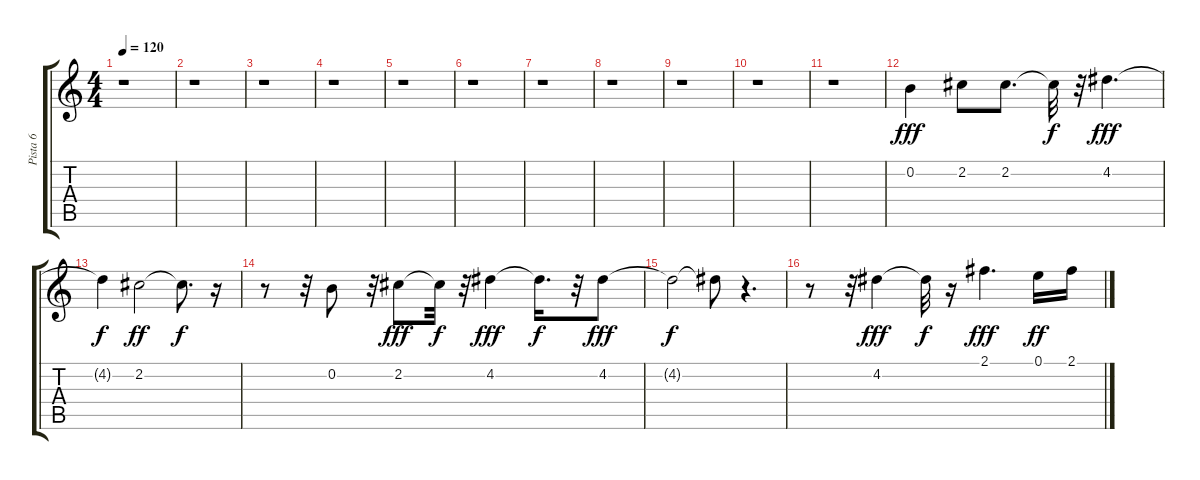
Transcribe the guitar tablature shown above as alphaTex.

\track ("Pista 6" "Pista 6") {instrument overdrivenguitar}
\staff {score tabs}
\tuning (E4 B3 G3 D3 A2 E2) {hide}
\ts (4 4)
\tempo 120
\clef g2
\ks c
r.1{dy fff} |
r.1 |
r.1 |
r.1 |
r.1 |
r.1 |
r.1 |
r.1 |
r.1 |
r.1 |
r.1 |
0.2.4 2.2.8 2.2.8{d} 2.2{t}.32{dy f} r.32 4.2.4{d dy fff} |
4.2{t}.4{dy f} 2.2.2{dy ff} 2.2{t}.8{d dy f} r.16 |
r.8 r.32 0.2.8 r.32 2.2.8{dy fff} 2.2{t}.32{dy f} r.32 4.2.4{dy fff} 4.2{t}.16{d dy f} r.32 4.2.8{dy fff} |
4.2{t}.2{dy f} 4.2{t}.8 r.4{d} |
r.8 r.32 4.2.4{dy fff} 4.2{t}.32{dy f} r.16 2.1.4{d dy fff} 0.1.16{dy ff} 2.1.16
